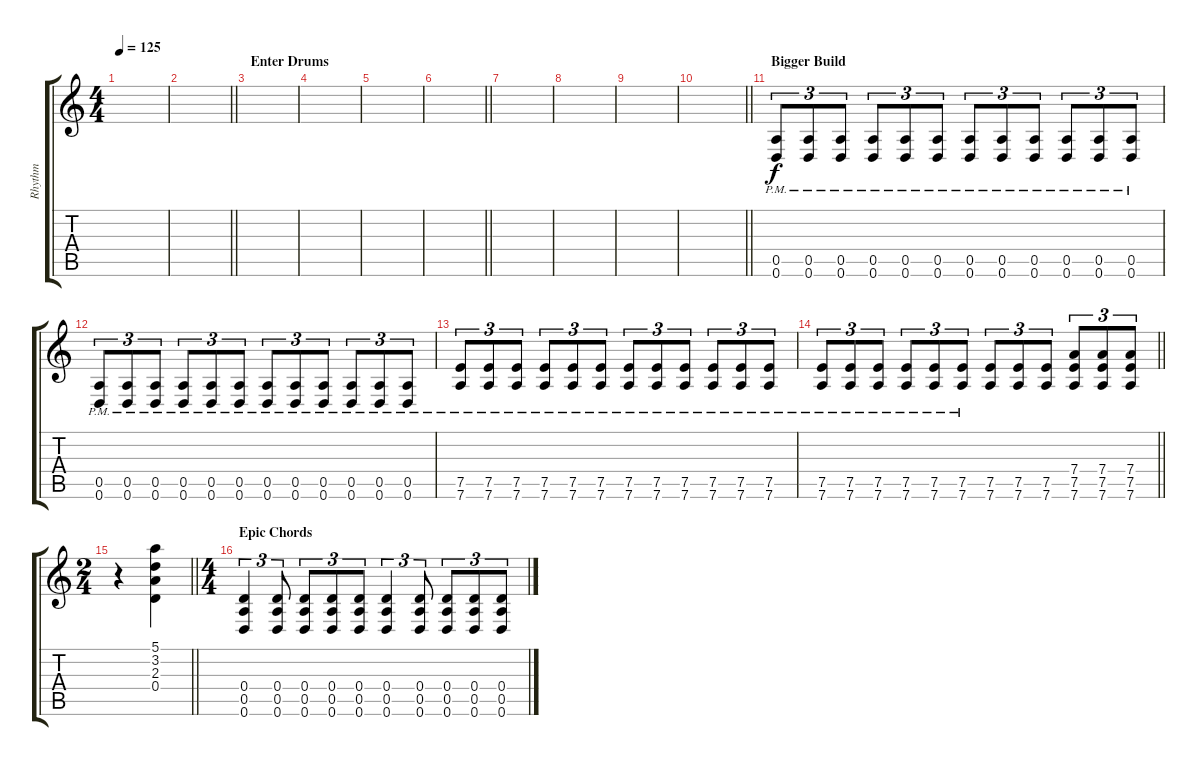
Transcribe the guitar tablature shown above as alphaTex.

\track ("Rhythm" "Rhythm") {instrument distortionguitar}
\staff {score tabs}
\tuning (E4 B3 G3 D3 A2 D2) {hide}
\ts (4 4)
\tempo 125
\clef g2
\ks c
|
\barLineRight lightlight
|
\section ("" "Enter Drums")
|
|
|
\barLineRight lightlight
|
|
|
|
\barLineRight lightlight
|
\section ("" "Bigger Build")
(0.5{pm} 0.6{pm}).8{tu (3 2) volume 13} (0.5{pm} 0.6{pm}).8{tu (3 2)} (0.5{pm} 0.6{pm}).8{tu (3 2)} (0.5{pm} 0.6{pm}).8{tu (3 2)} (0.5{pm} 0.6{pm}).8{tu (3 2)} (0.5{pm} 0.6{pm}).8{tu (3 2)} (0.5{pm} 0.6{pm}).8{tu (3 2)} (0.5{pm} 0.6{pm}).8{tu (3 2)} (0.5{pm} 0.6{pm}).8{tu (3 2)} (0.5{pm} 0.6{pm}).8{tu (3 2)} (0.5{pm} 0.6{pm}).8{tu (3 2)} (0.5{pm} 0.6{pm}).8{tu (3 2)} |
(0.5{pm} 0.6{pm}).8{tu (3 2)} (0.5{pm} 0.6{pm}).8{tu (3 2)} (0.5{pm} 0.6{pm}).8{tu (3 2)} (0.5{pm} 0.6{pm}).8{tu (3 2)} (0.5{pm} 0.6{pm}).8{tu (3 2)} (0.5{pm} 0.6{pm}).8{tu (3 2)} (0.5{pm} 0.6{pm}).8{tu (3 2)} (0.5{pm} 0.6{pm}).8{tu (3 2)} (0.5{pm} 0.6{pm}).8{tu (3 2)} (0.5{pm} 0.6{pm}).8{tu (3 2)} (0.5{pm} 0.6{pm}).8{tu (3 2)} (0.5{pm} 0.6{pm}).8{tu (3 2)} |
(7.5{pm} 7.6{pm}).8{tu (3 2)} (7.5{pm} 7.6{pm}).8{tu (3 2)} (7.5{pm} 7.6{pm}).8{tu (3 2)} (7.5{pm} 7.6{pm}).8{tu (3 2)} (7.5{pm} 7.6{pm}).8{tu (3 2)} (7.5{pm} 7.6).8{tu (3 2)} (7.5{pm} 7.6{pm}).8{tu (3 2)} (7.5{pm} 7.6{pm}).8{tu (3 2)} (7.5{pm} 7.6{pm}).8{tu (3 2)} (7.5{pm} 7.6{pm}).8{tu (3 2)} (7.5{pm} 7.6{pm}).8{tu (3 2)} (7.5{pm} 7.6{pm}).8{tu (3 2)} |
\barLineRight lightlight
(7.5{pm} 7.6{pm}).8{tu (3 2)} (7.5{pm} 7.6{pm}).8{tu (3 2)} (7.5{pm} 7.6{pm}).8{tu (3 2)} (7.5{pm} 7.6{pm}).8{tu (3 2)} (7.5{pm} 7.6{pm}).8{tu (3 2)} (7.5{pm} 7.6).8{tu (3 2)} (7.5 7.6).8{tu (3 2)} (7.5 7.6).8{tu (3 2)} (7.5 7.6).8{tu (3 2)} (7.4 7.5 7.6).8{tu (3 2)} (7.4 7.5 7.6).8{tu (3 2)} (7.4 7.5 7.6).8{tu (3 2)} |
\ts (2 4)
\barLineRight lightlight
r.4 (5.1 3.2 2.3 0.4).4 |
\ts (4 4)
\section ("" "Epic Chords")
(0.4 0.5 0.6).4{tu (3 2)} (0.4 0.5 0.6).8{tu (3 2)} (0.4 0.5 0.6).8{tu (3 2)} (0.4 0.5 0.6).8{tu (3 2)} (0.4 0.5 0.6).8{tu (3 2)} (0.4 0.5 0.6).4{tu (3 2)} (0.4 0.5 0.6).8{tu (3 2)} (0.4 0.5 0.6).8{tu (3 2)} (0.4 0.5 0.6).8{tu (3 2)} (0.4 0.5 0.6).8{tu (3 2)}
